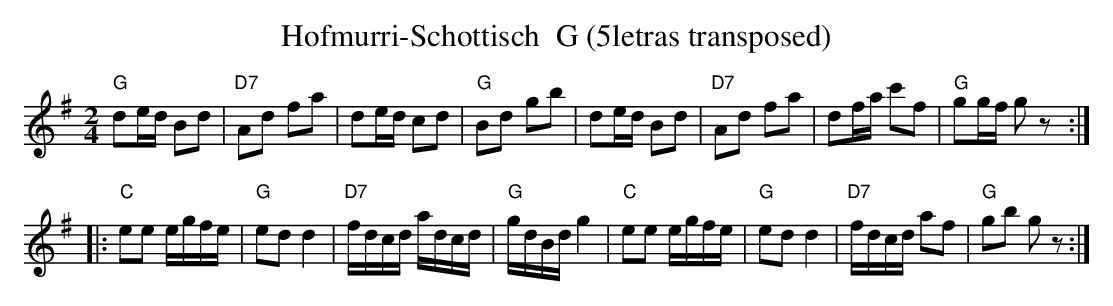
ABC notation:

X:1
T:Hofmurri-Schottisch  G (5letras transposed)
M:2/4
L:1/16
K:G transpose=3 %%MIDI gchordon
"G"d2ed B2d2 | "D7"A2d2 f2a2 | d2ed c2d2 | "G"B2d2 g2b2 | d2ed B2d2 | "D7"A2d2 f2a2 | d2fa c'2f2 | "G"g2gf g2z2 :|
|: "C"e2e2 egfe | "G"e2d2d4 | "D7"fdcd adcd | "G"gdBdg4 | "C"e2e2 egfe | "G"e2d2d4 | "D7"fdcd a2f2 | "G"g2b2 g2z2 :|
